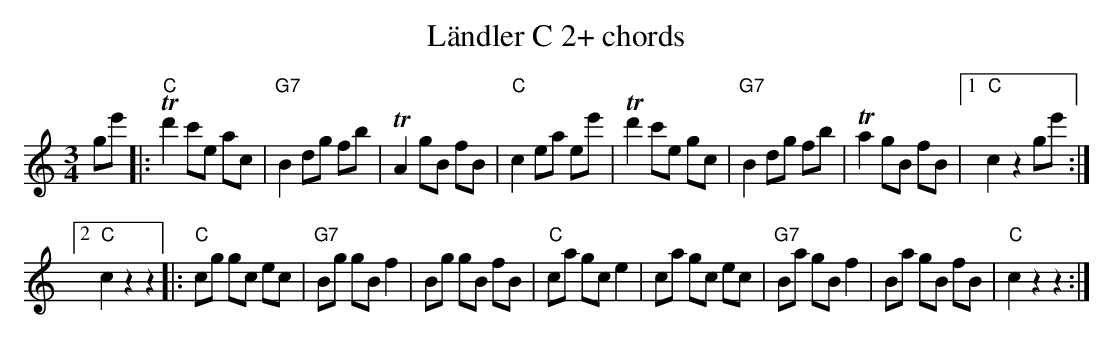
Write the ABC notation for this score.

X:1
T:Ländler C 2+ chords
M:3/4
L:1/8
K:Cmaj%%MIDI gchordon
ge' |:"C"Td'2 c'e ac | "G7"B2 dg fb | TA2 gB fB | "C"c2 ea ee' | Td'2 c'e gc | "G7"B2 dg fb | Ta2 gB fB |1 "C"c2z2 ge' :|2
"C"c2z2z2 |: "C"cg gc ec | "G7"Bg gB f2 | Bg gB fB | "C"ca gc e2 | ca gc ec | "G7"Ba gB f2 | Ba gB fB | "C"c2z2z2 :|
